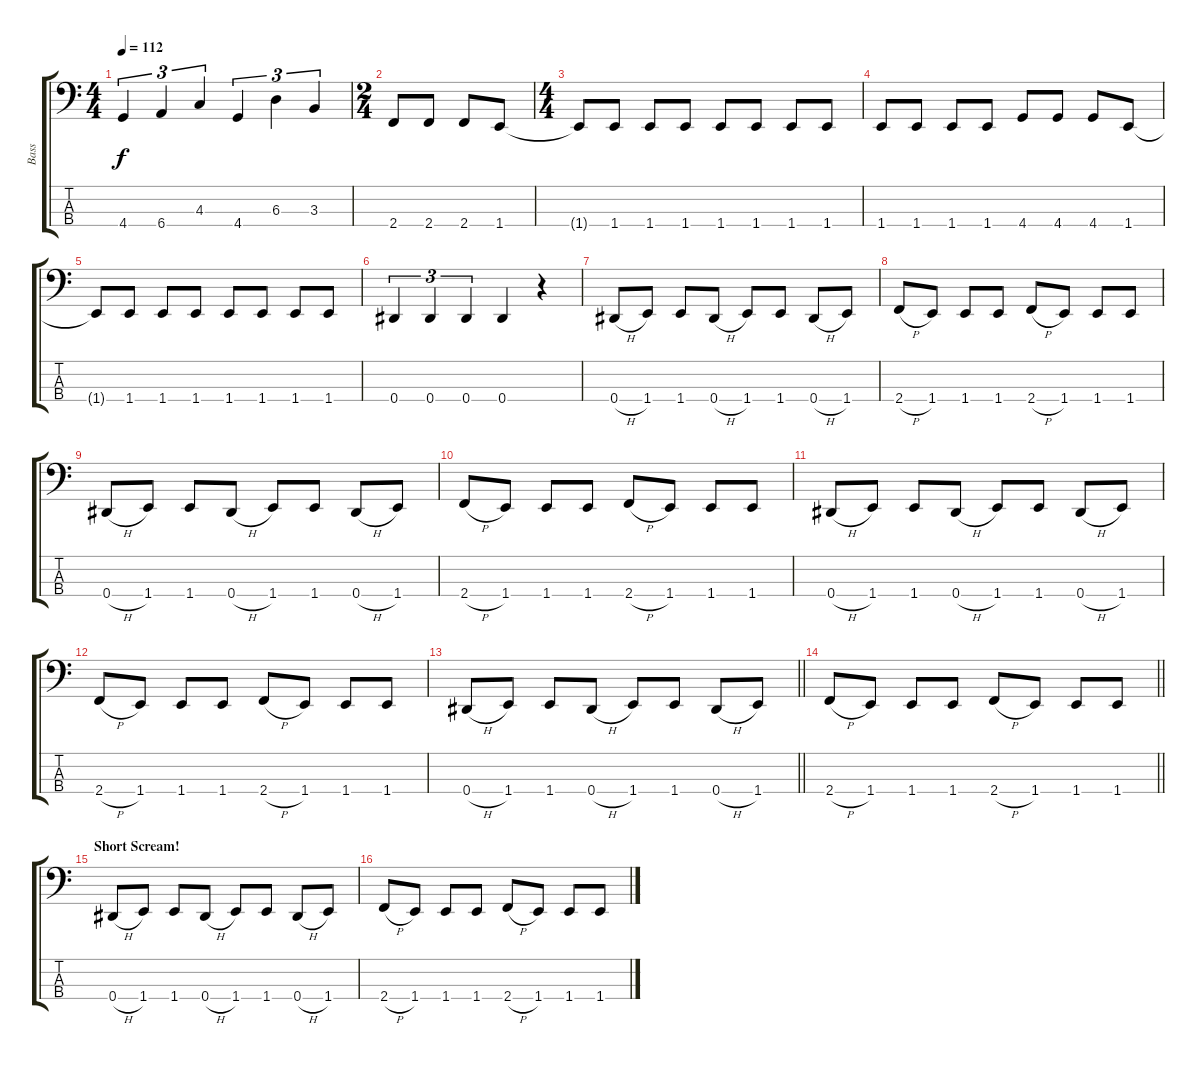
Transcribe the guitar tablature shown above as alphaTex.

\track ("Bass" "Bass") {instrument electricbasspick}
\staff {score tabs}
\tuning (Gb2 Db2 Ab1 Eb1) {hide}
\ts (4 4)
\tempo 112
\clef f4
\ks c
4.4.4{tu (3 2) dy f} 6.4.4{tu (3 2)} 4.3.4{tu (3 2)} 4.4.4{tu (3 2)} 6.3.4{tu (3 2)} 3.3.4{tu (3 2)} |
\ts (2 4)
2.4.8 2.4.8 2.4.8 1.4.8 |
\ts (4 4)
1.4{t}.8 1.4.8 1.4.8 1.4.8 1.4.8 1.4.8 1.4.8 1.4.8 |
1.4.8 1.4.8 1.4.8 1.4.8 4.4.8 4.4.8 4.4.8 1.4.8 |
1.4{t}.8 1.4.8 1.4.8 1.4.8 1.4.8 1.4.8 1.4.8 1.4.8 |
0.4.4{tu (3 2)} 0.4.4{tu (3 2)} 0.4.4{tu (3 2)} 0.4.4 r.4 |
0.4{h}.8 1.4.8 1.4.8 0.4{h}.8 1.4.8 1.4.8 0.4{h}.8 1.4.8 |
2.4{h}.8 1.4.8 1.4.8 1.4.8 2.4{h}.8 1.4.8 1.4.8 1.4.8 |
0.4{h}.8 1.4.8 1.4.8 0.4{h}.8 1.4.8 1.4.8 0.4{h}.8 1.4.8 |
2.4{h}.8 1.4.8 1.4.8 1.4.8 2.4{h}.8 1.4.8 1.4.8 1.4.8 |
0.4{h}.8 1.4.8 1.4.8 0.4{h}.8 1.4.8 1.4.8 0.4{h}.8 1.4.8 |
2.4{h}.8 1.4.8 1.4.8 1.4.8 2.4{h}.8 1.4.8 1.4.8 1.4.8 |
\barLineRight lightlight
0.4{h}.8 1.4.8 1.4.8 0.4{h}.8 1.4.8 1.4.8 0.4{h}.8 1.4.8 |
\section ("" "")
\barLineRight lightlight
2.4{h}.8 1.4.8 1.4.8 1.4.8 2.4{h}.8 1.4.8 1.4.8 1.4.8 |
\section ("" "Short Scream!")
0.4{h}.8 1.4.8 1.4.8 0.4{h}.8 1.4.8 1.4.8 0.4{h}.8 1.4.8 |
2.4{h}.8 1.4.8 1.4.8 1.4.8 2.4{h}.8 1.4.8 1.4.8 1.4.8
